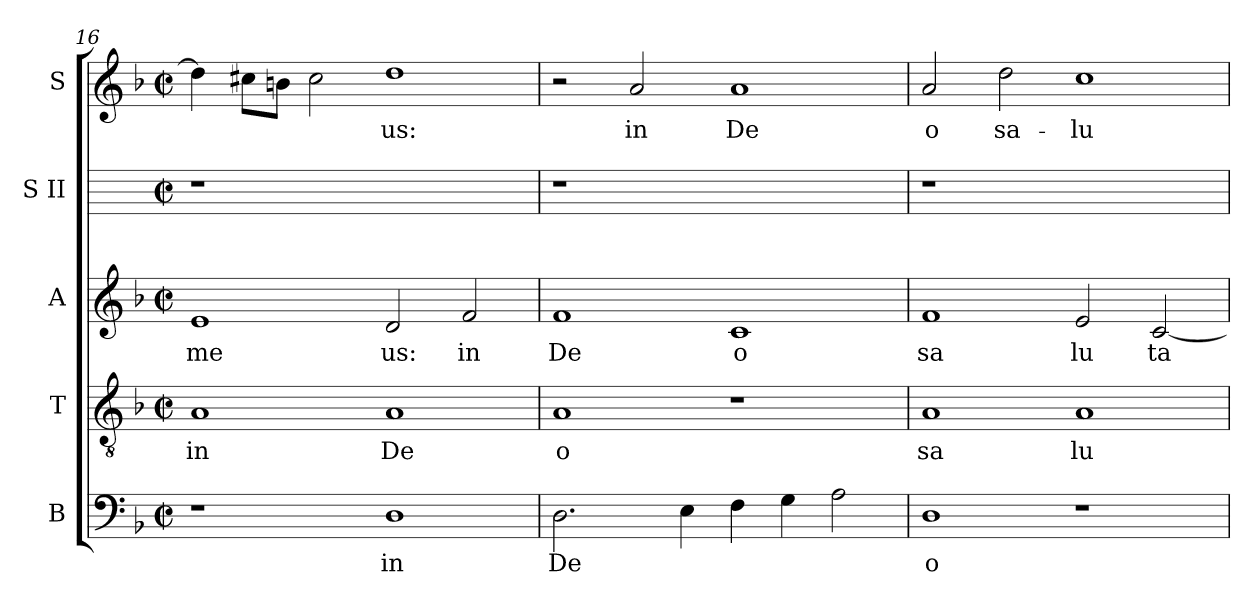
**kern	**text	**kern	**text	**kern	**text	**kern	**kern	**text
*part5	*part5	*part4	*part4	*part3	*part3	*part2	*part1	*part1
*staff5	*staff5	*staff4	*staff4	*staff3	*staff3	*staff2	*staff1	*staff1
*I"B	*	*I"T	*	*I"A	*	*I"S II	*I"S	*
*I'B	*	*I'T	*	*I'A	*	*	*I'S	*
*clefF4	*	*clefGv2	*	*clefG2	*	*	*clefG2	*
*k[b-]	*	*k[b-]	*	*k[b-]	*	*k[]	*k[b-]	*
*F:	*	*F:	*	*F:	*	*C:	*F:	*
*M2/2	*	*M2/2	*	*M2/2	*	*M2/2	*M2/2	*
*met(c|)	*	*met(c|)	*	*met(c|)	*	*met(c|)	*met(c|)	*
=16	=16	=16	=16	=16	=16	=16	=16	=16
!	!	!	!LO:LY:b:cj	!	!LO:LY:b:cj	!	!	!LO:LY:b:cj
1r	.	1A	in	1e	me	1r	4dd\]	.
!	!	!	!	!	!	!	!	!LO:LY:b:cj
.	.	.	.	.	.	.	8cc#X\L	.
!	!	!	!	!	!	!	!	!LO:LY:b:cj
.	.	.	.	.	.	.	8b\J	.
!	!	!	!	!	!	!	!	!LO:LY:b:cj
.	.	.	.	.	.	.	2cc#\	.
!	!LO:LY:b:cj	!	!LO:LY:b:cj	!	!LO:LY:b:cj	!	!	!LO:LY:b:cj
1D	in	1A	De	2d/	us:	1ryy	1dd	us:
!	!	!	!	!	!LO:LY:b:cj	!	!	!
.	.	.	.	2f/	in	.	.	.
=17	=17	=17	=17	=17	=17	=17	=17	=17
!	!LO:LY:b:cj	!	!LO:LY:b:cj	!	!LO:LY:b:cj	!	!	!
2.D\	De-	1A	o	1f	De	1r	2r	.
!	!	!	!	!	!	!	!	!LO:LY:b:cj
.	.	.	.	.	.	.	2a/	in
!	!LO:LY:b:cj	!	!	!	!	!	!	!
4E\	--	.	.	.	.	.	.	.
!	!LO:LY:b:cj	!	!	!	!LO:LY:b:cj	!	!	!LO:LY:b:cj
4F\	--	1r	.	1c	o	1ryy	1a	De
!	!LO:LY:b:cj	!	!	!	!	!	!	!
4G\	--	.	.	.	.	.	.	.
!	!LO:LY:b:cj	!	!	!	!	!	!	!
2A\	--	.	.	.	.	.	.	.
!!LO:PB:g=z
=18	=18	=18	=18	=18	=18	=18	=18	=18
!	!LO:LY:b:cj	!	!LO:LY:b:cj	!	!LO:LY:b:cj	!	!	!LO:LY:b:cj
1D	-o	1A	sa	1f	sa	1r	2a/	o
!	!	!	!	!	!	!	!	!LO:LY:b:cj
.	.	.	.	.	.	.	2dd\	sa-
!	!	!	!LO:LY:b:cj	!	!LO:LY:b:cj	!	!	!LO:LY:b:cj
1r	.	1A	lu	2e/	lu	1ryy	1cc	-lu-
!	!	!	!	!	!LO:LY:b:cj	!	!	!
.	.	.	.	[<2c/	ta	.	.	.
=	=	=	=	=	=	=	=	=
*-	*-	*-	*-	*-	*-	*-	*-	*-
